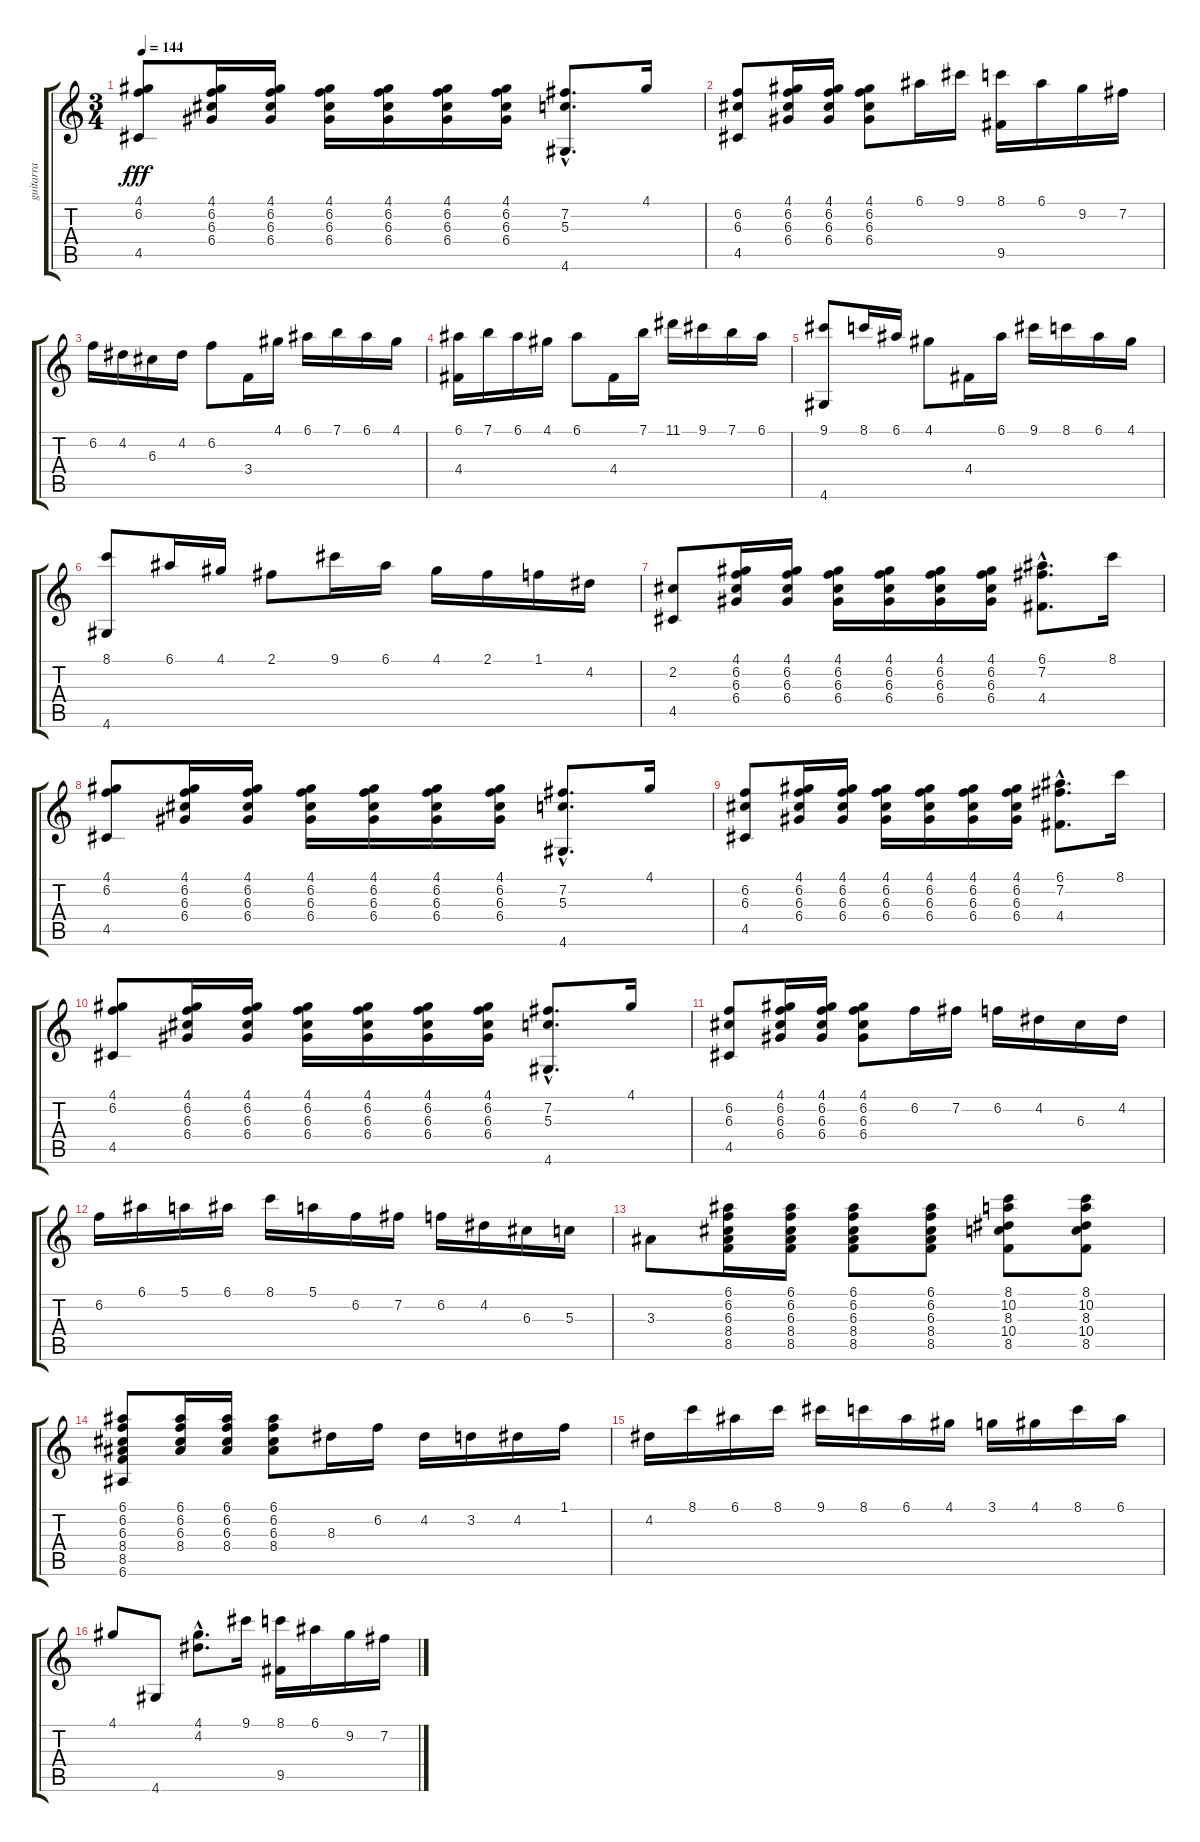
\track ("guitarra     " "guitarra  ") {instrument acousticguitarnylon}
\staff {score tabs}
\tuning (E4 B3 G3 D3 A2 E2) {hide}
\ts (3 4)
\tempo 144
\clef g2
\ks c
(4.1 6.2 4.5).8{dy fff} (4.1 6.2 6.3 6.4).16 (4.1 6.2 6.3 6.4).16 (4.1 6.2 6.3 6.4).16 (4.1 6.2 6.3 6.4).16 (4.1 6.2 6.3 6.4).16 (4.1 6.2 6.3 6.4).16 (7.2{hac} 5.3{hac} 4.6{hac}).8{d} 4.1.16 |
(6.2 6.3 4.5).8 (4.1 6.2 6.3 6.4).16 (4.1 6.2 6.3 6.4).16 (4.1 6.2 6.3 6.4).8 6.1.16 9.1.16 (8.1 9.5).16 6.1.16 9.2.16 7.2.16 |
6.2.16 4.2.16 6.3.16 4.2.16 6.2.8 3.4.16 4.1.16 6.1.16 7.1.16 6.1.16 4.1.16 |
(6.1 4.4).16 7.1.16 6.1.16 4.1.16 6.1.8 4.4.16 7.1.16 11.1.16 9.1.16 7.1.16 6.1.16 |
(9.1 4.6).8 8.1.16 6.1.16 4.1.8 4.4.16 6.1.16 9.1.16 8.1.16 6.1.16 4.1.16 |
(8.1 4.6).8 6.1.16 4.1.16 2.1.8 9.1.16 6.1.16 4.1.16 2.1.16 1.1.16 4.2.16 |
(2.2 4.5).8 (4.1 6.2 6.3 6.4).16 (4.1 6.2 6.3 6.4).16 (4.1 6.2 6.3 6.4).16 (4.1 6.2 6.3 6.4).16 (4.1 6.2 6.3 6.4).16 (4.1 6.2 6.3 6.4).16 (6.1{hac} 7.2{hac} 4.4{hac}).8{d} 8.1.16 |
(4.1 6.2 4.5).8 (4.1 6.2 6.3 6.4).16 (4.1 6.2 6.3 6.4).16 (4.1 6.2 6.3 6.4).16 (4.1 6.2 6.3 6.4).16 (4.1 6.2 6.3 6.4).16 (4.1 6.2 6.3 6.4).16 (7.2{hac} 5.3{hac} 4.6{hac}).8{d} 4.1.16 |
(6.2 6.3 4.5).8 (4.1 6.2 6.3 6.4).16 (4.1 6.2 6.3 6.4).16 (4.1 6.2 6.3 6.4).16 (4.1 6.2 6.3 6.4).16 (4.1 6.2 6.3 6.4).16 (4.1 6.2 6.3 6.4).16 (6.1{hac} 7.2{hac} 4.4{hac}).8{d} 8.1.16 |
(4.1 6.2 4.5).8 (4.1 6.2 6.3 6.4).16 (4.1 6.2 6.3 6.4).16 (4.1 6.2 6.3 6.4).16 (4.1 6.2 6.3 6.4).16 (4.1 6.2 6.3 6.4).16 (4.1 6.2 6.3 6.4).16 (7.2{hac} 5.3{hac} 4.6{hac}).8{d} 4.1.16 |
(6.2 6.3 4.5).8 (4.1 6.2 6.3 6.4).16 (4.1 6.2 6.3 6.4).16 (4.1 6.2 6.3 6.4).8 6.2.16 7.2.16 6.2.16 4.2.16 6.3.16 4.2.16 |
6.2.16 6.1.16 5.1.16 6.1.16 8.1.16 5.1.16 6.2.16 7.2.16 6.2.16 4.2.16 6.3.16 5.3.16 |
3.3.8 (6.1 6.2 6.3 8.4 8.5).16 (6.1 6.2 6.3 8.4 8.5).16 (6.1 6.2 6.3 8.4 8.5).8 (6.1 6.2 6.3 8.4 8.5).8 (8.1 10.2 8.3 10.4 8.5).8 (8.1 10.2 8.3 10.4 8.5).8 |
(6.1 6.2 6.3 8.4 8.5 6.6).8 (6.1 6.2 6.3 8.4).16 (6.1 6.2 6.3 8.4).16 (6.1 6.2 6.3 8.4).8 8.3.16 6.2.16 4.2.16 3.2.16 4.2.16 1.1.16 |
4.2.16 8.1.16 6.1.16 8.1.16 9.1.16 8.1.16 6.1.16 4.1.16 3.1.16 4.1.16 8.1.16 6.1.16 |
4.1.8 4.6.8 (4.1{hac} 4.2{hac}).8{d} 9.1.16 (8.1 9.5).16 6.1.16 9.2.16 7.2.16
